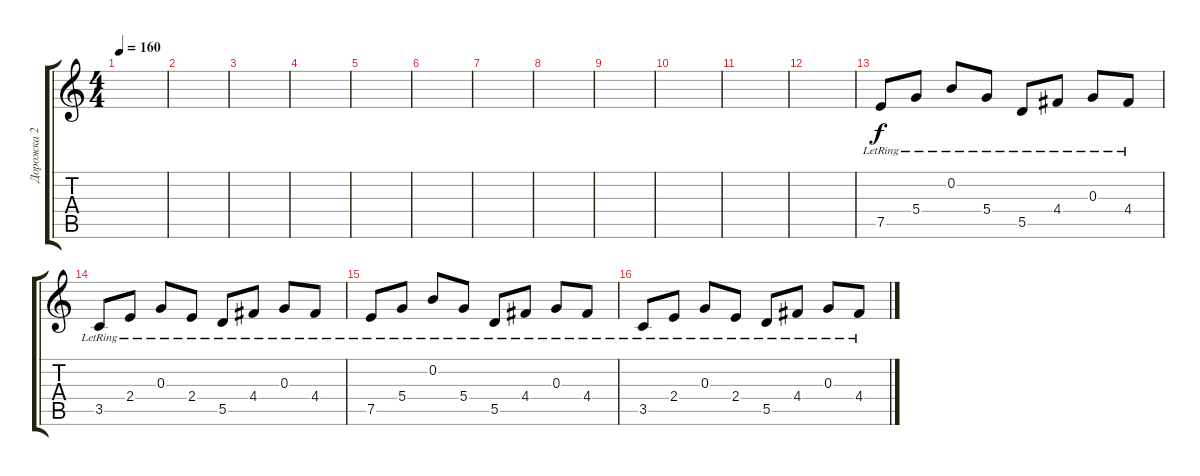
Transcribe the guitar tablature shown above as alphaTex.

\track ("Дорожка 2" "Дорожка 2") {instrument acousticguitarsteel}
\staff {score tabs}
\tuning (E4 B3 G3 D3 A2 D2) {hide}
\ts (4 4)
\tempo 160
\clef g2
\ks c
|
|
|
|
|
|
|
|
|
|
|
|
7.5{lr}.8{dy f} 5.4{lr}.8 0.2{lr}.8 5.4{lr}.8 5.5{lr}.8 4.4{lr}.8 0.3{lr}.8 4.4{lr}.8 |
3.5{lr}.8 2.4{lr}.8 0.3{lr}.8 2.4{lr}.8 5.5{lr}.8 4.4{lr}.8 0.3{lr}.8 4.4{lr}.8 |
7.5{lr}.8 5.4{lr}.8 0.2{lr}.8 5.4{lr}.8 5.5{lr}.8 4.4{lr}.8 0.3{lr}.8 4.4{lr}.8 |
3.5{lr}.8 2.4{lr}.8 0.3{lr}.8 2.4{lr}.8 5.5{lr}.8 4.4{lr}.8 0.3{lr}.8 4.4{lr}.8
